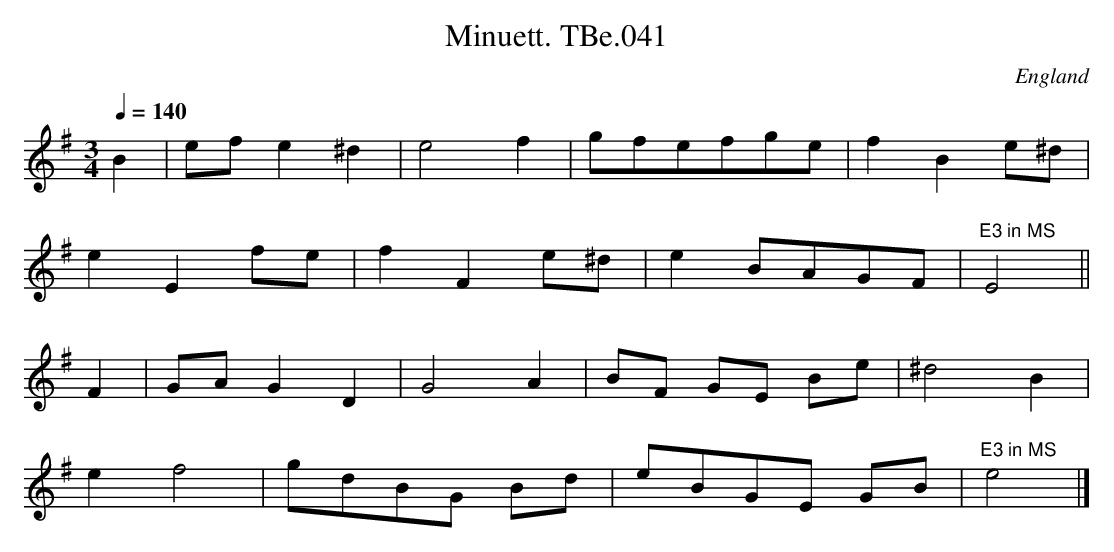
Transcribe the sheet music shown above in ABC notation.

X:1
T:Minuett. TBe.041
M:3/4
L:1/4
Q:1/4=140
O:England
K:E minor
B | e/f/ e^d | e2 f | g/f/e/f/g/e/ | fBe/^d/ |!
eEf/e/ | fFe/^d/ | e B/A/G/F/ | "E3 in MS"E2 || !
F | G/A/ GD | G2 A | B/F/ G/E/ B/e/ | ^d2 B |!
ef2 | g/d/B/G/ B/d/ | e/B/G/E/ G/B/ | "E3 in MS"e2 |]
